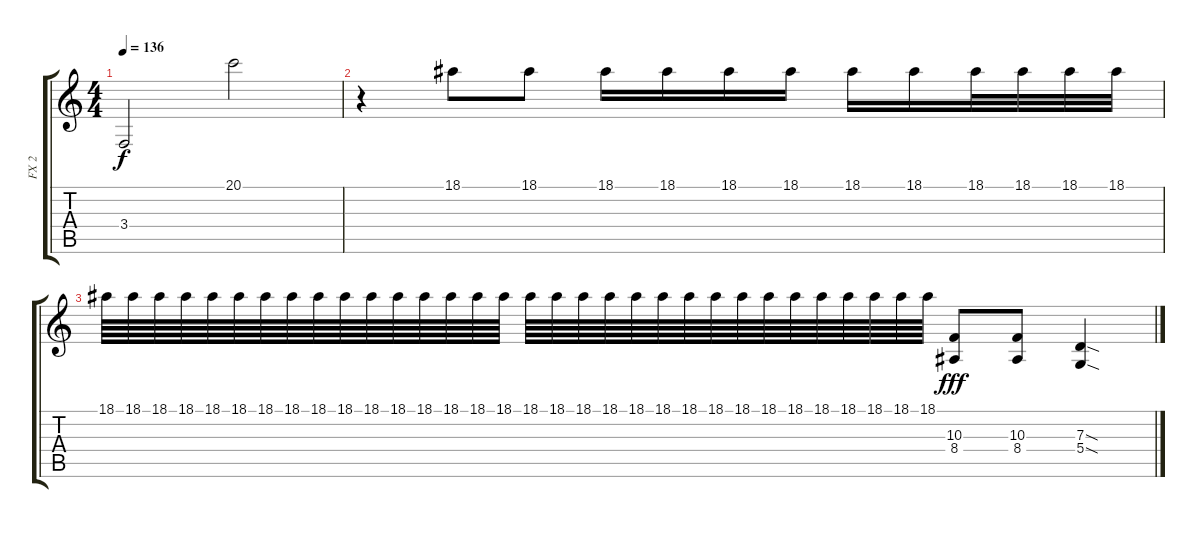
\track ("FX 2" "FX 2") {instrument orchestrahit}
\staff {score tabs}
\tuning (E4 B3 G3 D3 A2 E2) {hide}
\ts (4 4)
\tempo 136
\clef g2
\ks c
3.4.2{dy f instrument telephonering} 20.1.2{instrument lead8bassandlead} |
r.4 18.1.8 18.1.8 18.1.16 18.1.16 18.1.16 18.1.16 18.1.16 18.1.16 18.1.32 18.1.32 18.1.32 18.1.32 |
18.1.64 18.1.64 18.1.64 18.1.64 18.1.64 18.1.64 18.1.64 18.1.64 18.1.64 18.1.64 18.1.64 18.1.64 18.1.64 18.1.64 18.1.64 18.1.64 18.1.64 18.1.64 18.1.64 18.1.64 18.1.64 18.1.64 18.1.64 18.1.64 18.1.64 18.1.64 18.1.64 18.1.64 18.1.64 18.1.64 18.1.64 18.1.64 (10.3 8.4).8{dy fff instrument lead6voice} (10.3 8.4).8 (7.3{sod} 5.4{sod}).4
